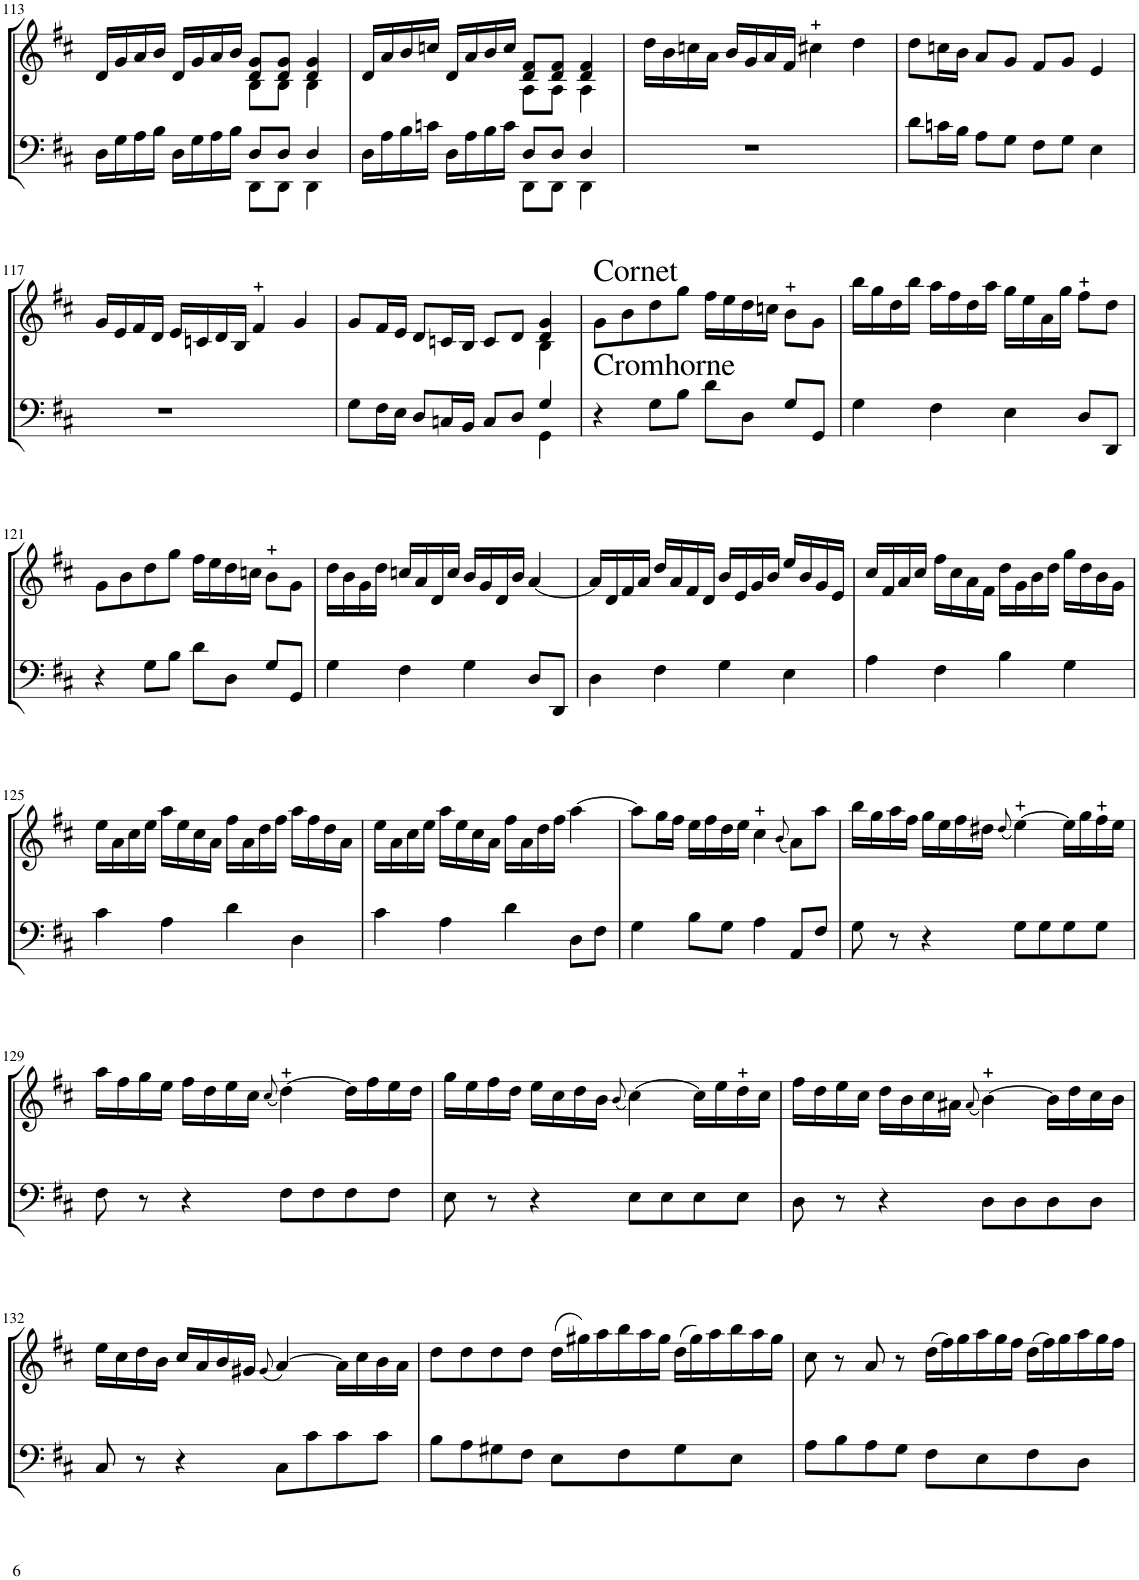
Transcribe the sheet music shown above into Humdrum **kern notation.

**kern	**kern
*part1	*part1
*staff2	*staff1
*I"Organ	*
!!LO:PB:g=z
*clefF4	*clefG2
*k[f#c#]	*k[f#c#]
*M4/4	*M4/4
*met(c)	*met(c)
=113	=113
*^	*^
16D\LL	2ryy	16d/LL	2ryy
16G\	.	16g/	.
16A\	.	16a/	.
16B\JJ	.	16b/JJ	.
16D\LL	.	16d/LL	.
16G\	.	16g/	.
16A\	.	16a/	.
16B\JJ	.	16b/JJ	.
8D/L	8DD\L	8d/ 8g/L	8B\L
8D/J	8DD\J	8d/ 8g/J	8B\J
4D/	4DD\	4d/ 4g/	4B\
=114	=114	=114	=114
16D\LL	2ryy	16d/LL	2ryy
16A\	.	16a/	.
16B\	.	16b/	.
16cn\JJ	.	16ccn/JJ	.
16D\LL	.	16d/LL	.
16A\	.	16a/	.
16B\	.	16b/	.
16c\JJ	.	16cc/JJ	.
8D/L	8DD\L	8d/ 8f#/L	8A\L
8D/J	8DD\J	8d/ 8f#/J	8A\J
4D/	4DD\	4d/ 4f#/	4A\
*v	*v	*	*
*	*v	*v
=115	=115
1r	16dd\LL
.	16b\
.	16ccn\
.	16a\JJ
.	16b/LL
.	16g/
.	16a/
.	16f#/JJ
.	4cc#X\
.	4dd\
=116	=116
8d\L	8dd\L
16cn\L	16ccn\L
16B\JJ	16b\JJ
8A\L	8a/L
8G\J	8g/J
8F#\L	8f#/L
8G\J	8g/J
4E\	4e/
!!LO:LB:g=z
=117	=117
1r	16g/LL
.	16e/
.	16f#/
.	16d/JJ
.	16e/LL
.	16cn/
.	16d/
.	16B/JJ
.	4f#/
.	4g/
=118	=118
*^	*^
8G\L	2ryy	8g/L	2ryy
16F#\L	.	16f#/L	.
16E\JJ	.	16e/JJ	.
8D/L	.	8d/L	.
16Cn/L	.	16cn/L	.
16BB/JJ	.	16B/JJ	.
8C/L	4ryy	8c/L	4ryy
8D/J	.	8d/J	.
4G/	4GG\	4d/ 4g/	4B\
=119	=119	=119	=119
!	!	!LO:TX:a:t=Cornet	!
!LO:TX:a:t=Cromhorne	!	!	!
*v	*v	*	*
*	*v	*v
4r	8g\L
.	8b\
8G\L	8dd\
8B\J	8gg\J
8d\L	16ff#\LL
.	16ee\
8D\J	16dd\
.	16ccn\JJ
8G/L	8b\L
8GG/J	8g\J
=120	=120
4G\	16bb\LL
.	16gg\
.	16dd\
.	16bb\JJ
4F#\	16aa\LL
.	16ff#\
.	16dd\
.	16aa\JJ
4E\	16gg\LL
.	16ee\
.	16a\
.	16gg\JJ
8D/L	8ff#\L
8DD/J	8dd\J
!!LO:LB:g=z
=121	=121
4r	8g\L
.	8b\
8G\L	8dd\
8B\J	8gg\J
8d\L	16ff#\LL
.	16ee\
8D\J	16dd\
.	16ccn\JJ
8G/L	8b\L
8GG/J	8g\J
=122	=122
4G\	16dd\LL
.	16b\
.	16g\
.	16dd\JJ
4F#\	16ccn/LL
.	16a/
.	16d/
.	16cc/JJ
4G\	16b/LL
.	16g/
.	16d/
.	16b/JJ
8D/L	[4a/
8DD/J	.
=123	=123
4D\	16a/LL]
.	16d/
.	16f#/
.	16a/JJ
4F#\	16dd/LL
.	16a/
.	16f#/
.	16d/JJ
4G\	16b/LL
.	16e/
.	16g/
.	16b/JJ
4E\	16ee/LL
.	16b/
.	16g/
.	16e/JJ
=124	=124
4A\	16cc#/LL
.	16f#/
.	16a/
.	16cc#/JJ
4F#\	16ff#\LL
.	16cc#\
.	16a\
.	16f#\JJ
4B\	16dd\LL
.	16g\
.	16b\
.	16dd\JJ
4G\	16gg\LL
.	16dd\
.	16b\
.	16g\JJ
!!LO:LB:g=z
=125	=125
4c#\	16ee\LL
.	16a\
.	16cc#\
.	16ee\JJ
4A\	16aa\LL
.	16ee\
.	16cc#\
.	16a\JJ
4d\	16ff#\LL
.	16a\
.	16dd\
.	16ff#\JJ
4D\	16aa\LL
.	16ff#\
.	16dd\
.	16a\JJ
=126	=126
4c#\	16ee\LL
.	16a\
.	16cc#\
.	16ee\JJ
4A\	16aa\LL
.	16ee\
.	16cc#\
.	16a\JJ
4d\	16ff#\LL
.	16a\
.	16dd\
.	16ff#\JJ
8D\L	[4aa\
8F#\J	.
=127	=127
4G\	8aa\L]
.	16gg\L
.	16ff#\JJ
8B\L	16ee\LL
.	16ff#\
8G\J	16dd\
.	16ee\JJ
4A\	4cc#\
.	(8qb/
8AA/L	8a\L)
8F#/J	8aa\J
=128	=128
8G\	16bb\LL
.	16gg\
8r	16aa\
.	16ff#\JJ
4r	16gg\LL
.	16ee\
.	16ff#\
.	16dd#X\JJ
.	(8qdd#/
8G\L	[4ee\)
8G\	.
8G\	16ee\LL]
.	16gg\
8G\J	16ff#\
.	16ee\JJ
!!LO:LB:g=z
=129	=129
8F#\	16aa\LL
.	16ff#\
8r	16gg\
.	16ee\JJ
4r	16ff#\LL
.	16dd\
.	16ee\
.	16cc#\JJ
.	(8qcc#/
8F#\L	[4dd\)
8F#\	.
8F#\	16dd\LL]
.	16ff#\
8F#\J	16ee\
.	16dd\JJ
=130	=130
8E\	16gg\LL
.	16ee\
8r	16ff#\
.	16dd\JJ
4r	16ee\LL
.	16cc#\
.	16dd\
.	16b\JJ
.	(8qb/
8E\L	[4cc#\)
8E\	.
8E\	16cc#\LL]
.	16ee\
8E\J	16dd\
.	16cc#\JJ
=131	=131
8D\	16ff#\LL
.	16dd\
8r	16ee\
.	16cc#\JJ
4r	16dd\LL
.	16b\
.	16cc#\
.	16a#X\JJ
.	(8qa#/
8D\L	[4b\)
8D\	.
8D\	16b\LL]
.	16dd\
8D\J	16cc#\
.	16b\JJ
!!LO:LB:g=z
=132	=132
8C#/	16ee\LL
.	16cc#\
8r	16dd\
.	16b\JJ
4r	16cc#/LL
.	16a/
.	16b/
.	16g#X/JJ
.	(8qg#/
8C#\L	[4a/)
8c#\	.
8c#\	16a\LL]
.	16cc#\
8c#\J	16b\
.	16a\JJ
=133	=133
8B\L	8dd\L
8A\	8dd\
8G#X\	8dd\
8F#\J	8dd\J
*	*Xtuplet
8E\L	(24dd\LL
.	24gg#X\)
.	24aa\
8F#\	24bb\
.	24aa\
.	24gg#\JJ
8G#\	(24dd\LL
.	24gg#\)
.	24aa\
8E\J	24bb\
.	24aa\
.	24gg#\JJ
=134	=134
8A\L	8cc#\
8B\	8r
8A\	8a/
8G\J	8r
8F#\L	(24dd\LL
.	24ff#\)
.	24gg\
8E\	24aa\
.	24gg\
.	24ff#\JJ
8F#\	(24dd\LL
.	24ff#\)
.	24gg\
8D\J	24aa\
.	24gg\
.	24ff#\JJ
=	=
*-	*-
